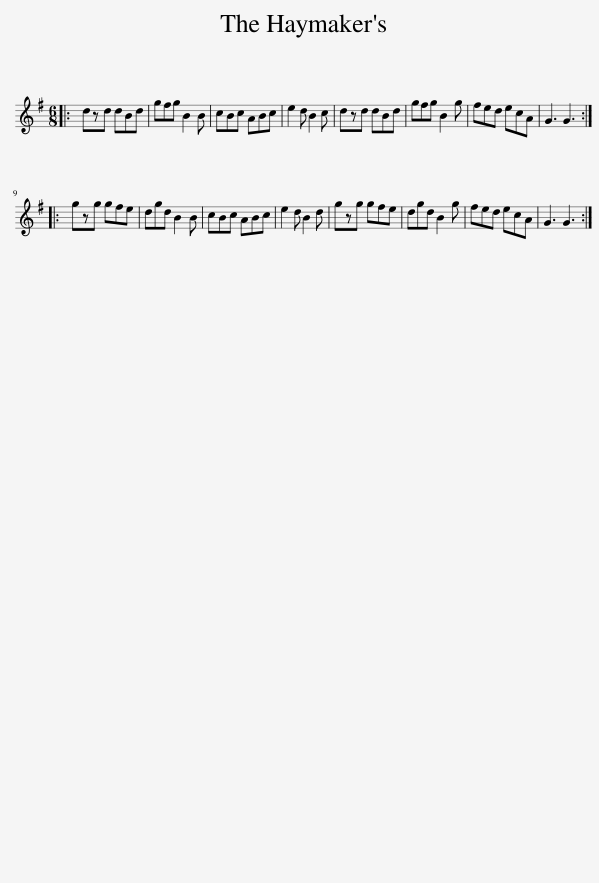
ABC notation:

X:1
L:1/8
M:6/8
I:linebreak $
K:G
V:1 treble
V:1
|: dzd dBd | gfg B2 B | cBc ABc | e2 d B2 c | dzd dBd | %5
 gfg B2 g | fed ecA | G3 G3 ::$ gzg gfe | dgd B2 B | %10
 cBc ABc | e2 d B2 d | gzg gfe | dgd B2 g | fed ecA | %15
 G3 G3 :| %16
